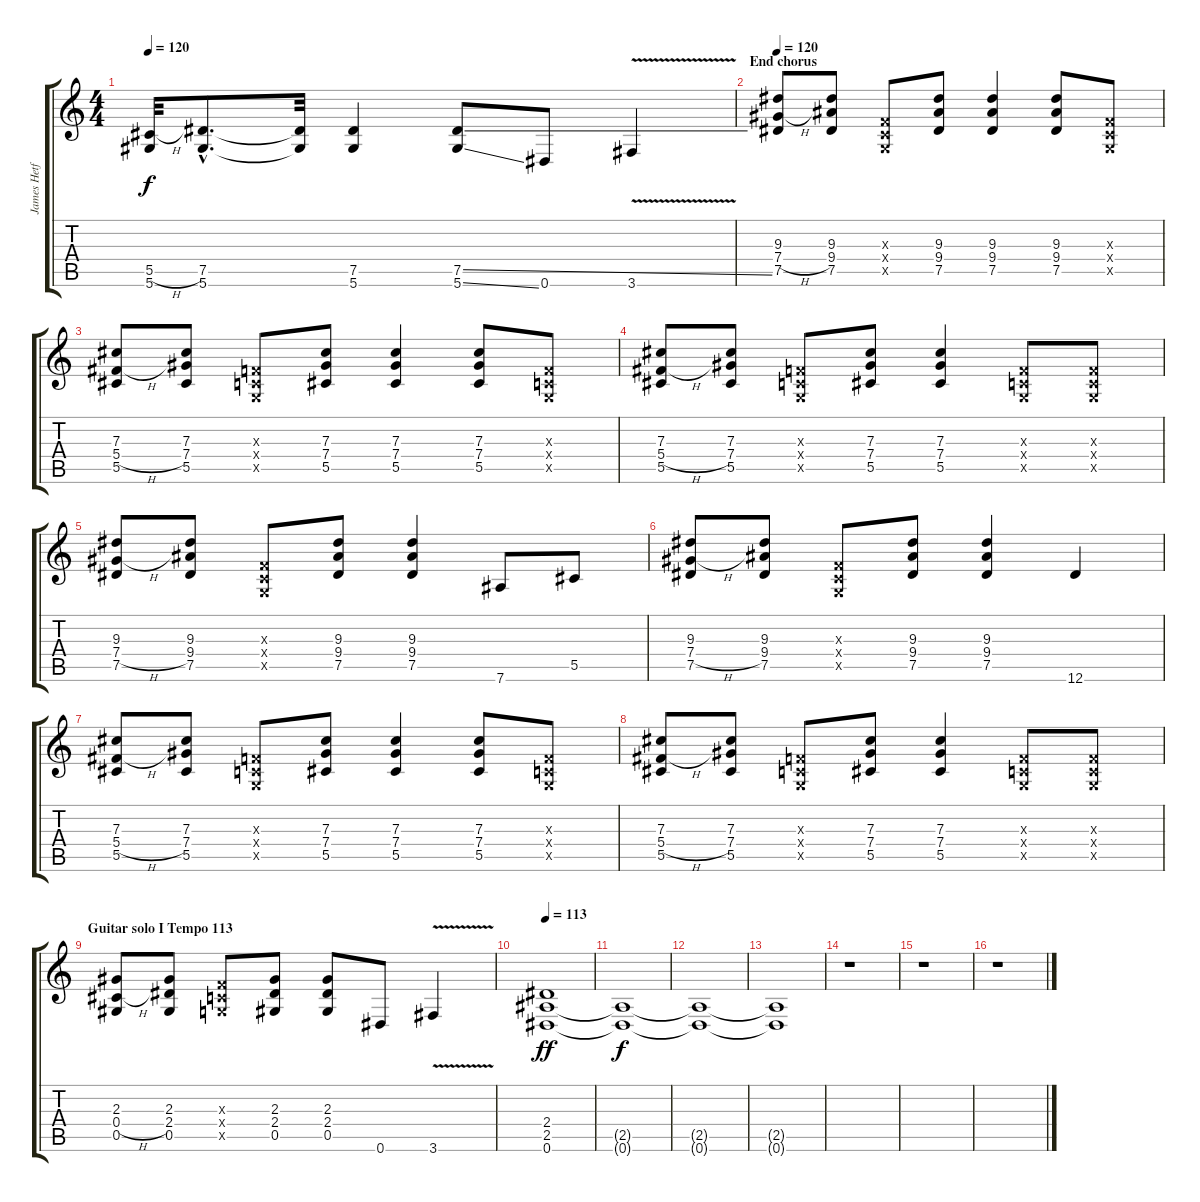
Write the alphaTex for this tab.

\track ("James Hetfield distortion" "James Hetf") {instrument distortionguitar}
\staff {score tabs}
\tuning (Eb4 Bb3 Gb3 Db3 Ab2 Eb2) {hide}
\ts (4 4)
\tempo 120
\clef g2
\ks c
(5.5{h} 5.6).32{dy f} (7.5{hac} 5.6{hac}).8{d} (7.5{t} 5.6{t}).32 (7.5 5.6).4 (7.5{ss} 5.6{ss}).8 0.6.8 3.6{v}.4 |
\section ("" "End chorus")
\tempo 120
(9.3 7.4{h} 7.5).8 (9.3 9.4 7.5).8 (-1.3{x} -1.4{x} -1.5{x}).8 (9.3 9.4 7.5).8 (9.3 9.4 7.5).4 (9.3 9.4 7.5).8 (-1.3{x} -1.4{x} -1.5{x}).8 |
(7.3 5.4{h} 5.5).8 (7.3 7.4 5.5).8 (-1.3{x} -1.4{x} -1.5{x}).8 (7.3 7.4 5.5).8 (7.3 7.4 5.5).4 (7.3 7.4 5.5).8 (-1.3{x} -1.4{x} -1.5{x}).8 |
(7.3 5.4{h} 5.5).8 (7.3 7.4 5.5).8 (-1.3{x} -1.4{x} -1.5{x}).8 (7.3 7.4 5.5).8 (7.3 7.4 5.5).4 (-1.3{x} -1.4{x} -1.5{x}).8 (-1.3{x} -1.4{x} -1.5{x}).8 |
(9.3 7.4{h} 7.5).8 (9.3 9.4 7.5).8 (-1.3{x} -1.4{x} -1.5{x}).8 (9.3 9.4 7.5).8 (9.3 9.4 7.5).4 7.6.8 5.5.8 |
(9.3 7.4{h} 7.5).8 (9.3 9.4 7.5).8 (-1.3{x} -1.4{x} -1.5{x}).8 (9.3 9.4 7.5).8 (9.3 9.4 7.5).4 12.6.4 |
(7.3 5.4{h} 5.5).8 (7.3 7.4 5.5).8 (-1.3{x} -1.4{x} -1.5{x}).8 (7.3 7.4 5.5).8 (7.3 7.4 5.5).4 (7.3 7.4 5.5).8 (-1.3{x} -1.4{x} -1.5{x}).8 |
(7.3 5.4{h} 5.5).8 (7.3 7.4 5.5).8 (-1.3{x} -1.4{x} -1.5{x}).8 (7.3 7.4 5.5).8 (7.3 7.4 5.5).4 (-1.3{x} -1.4{x} -1.5{x}).8 (-1.3{x} -1.4{x} -1.5{x}).8 |
\section ("" "Guitar solo I Tempo 113")
(2.3 0.4{h} 0.5).8 (2.3 2.4 0.5).8 (-1.3{x} -1.4{x} -1.5{x}).8 (2.3 2.4 0.5).8 (2.3 2.4 0.5).8 0.6.8 3.6{v}.4 |
\tempo 113
(2.4 2.5 0.6).1{dy ff volume 3} |
(2.5{t} 0.6{t}).1{dy f} |
(2.5{t} 0.6{t}).1 |
(2.5{t} 0.6{t}).1 |
r.1 |
r.1 |
r.1
